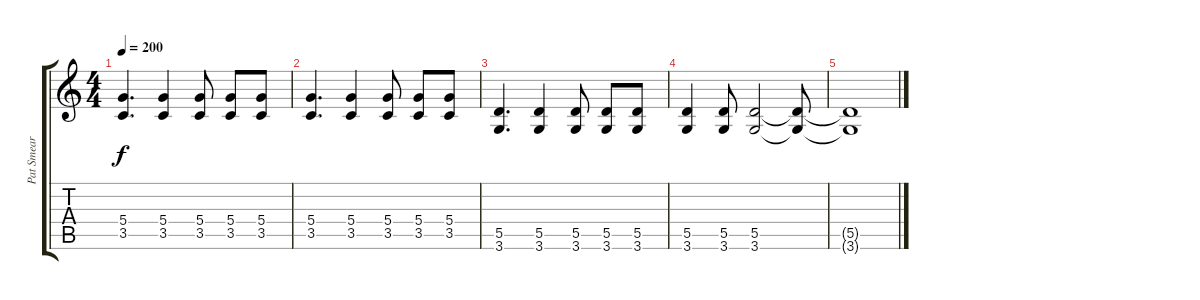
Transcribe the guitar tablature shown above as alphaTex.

\track ("Pat Smear" "Pat Smear") {instrument distortionguitar}
\staff {score tabs}
\tuning (E4 B3 G3 D3 A2 E2) {hide}
\ts (4 4)
\tempo 200
\clef g2
\ks c
(5.4 3.5).4{d dy f} (5.4 3.5).4 (5.4 3.5).8 (5.4 3.5).8 (5.4 3.5).8 |
(5.4 3.5).4{d} (5.4 3.5).4 (5.4 3.5).8 (5.4 3.5).8 (5.4 3.5).8 |
(5.5 3.6).4{d} (5.5 3.6).4 (5.5 3.6).8 (5.5 3.6).8 (5.5 3.6).8 |
(5.5 3.6).4 (5.5 3.6).8 (5.5 3.6).2 (5.5{t} 3.6{t}).8 |
(5.5{t} 3.6{t}).1
